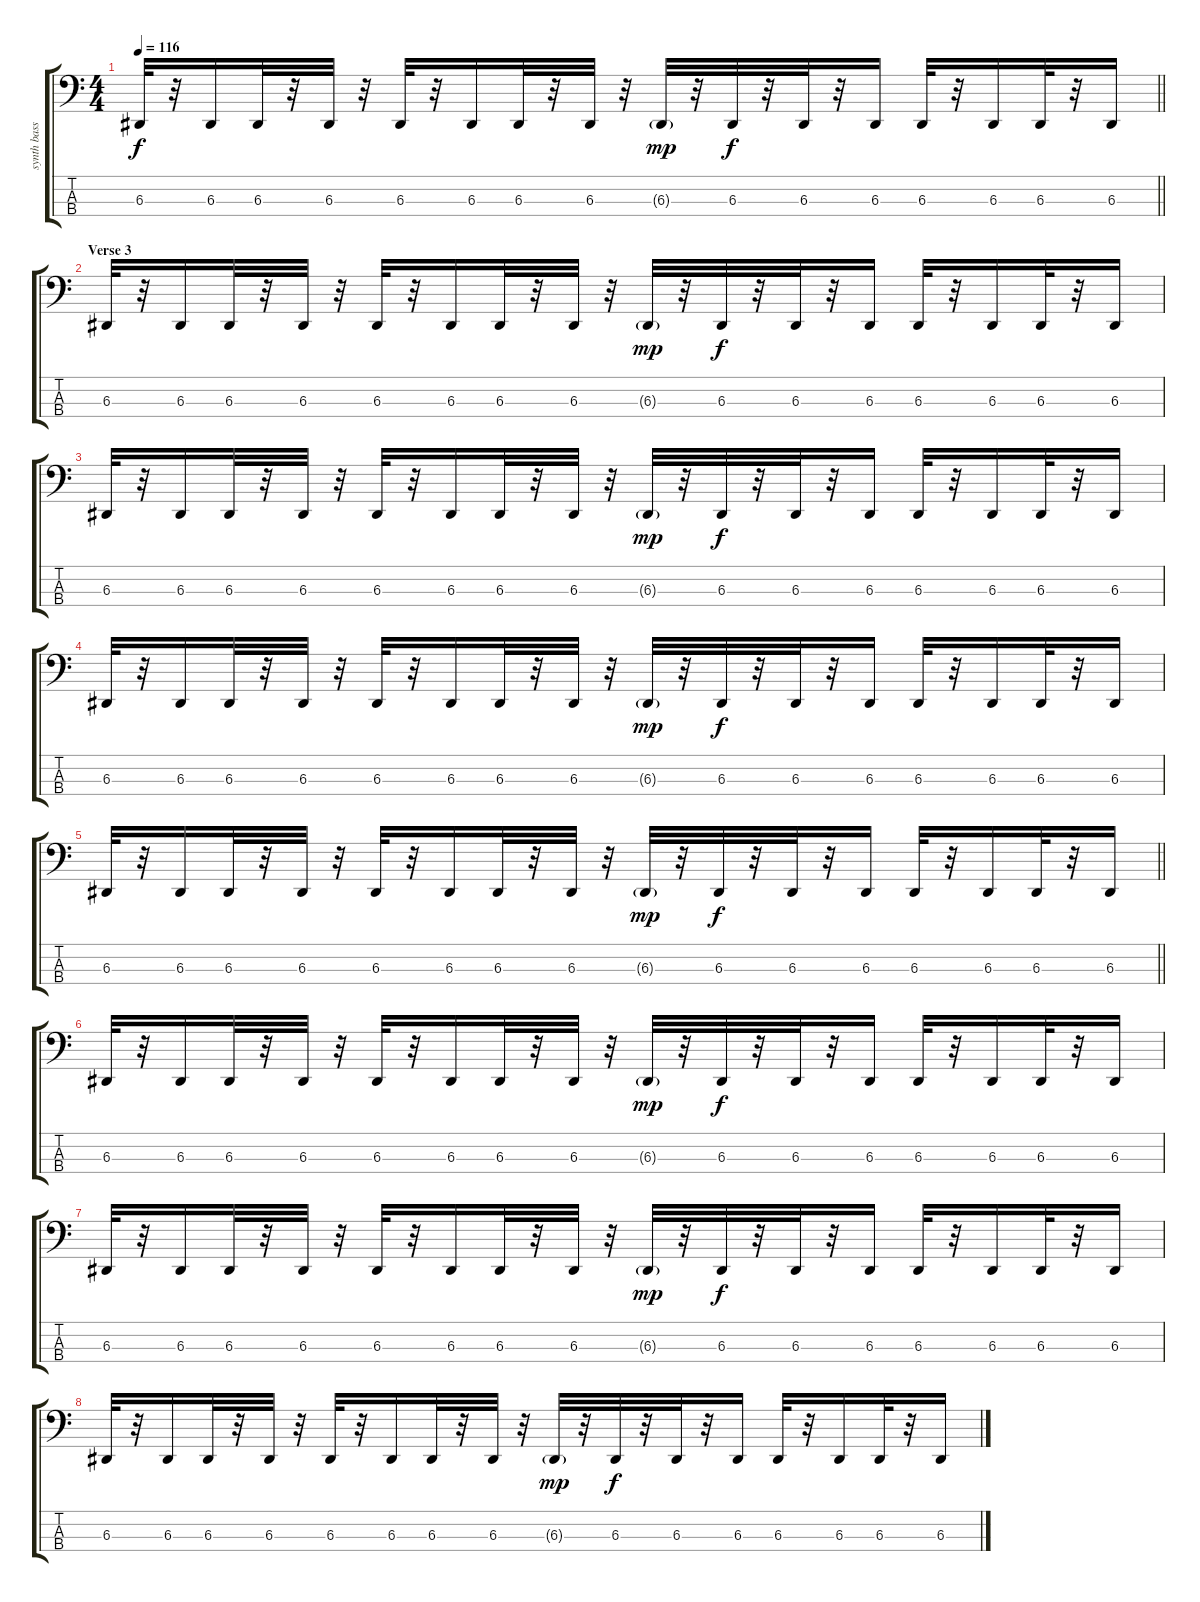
\track ("synth bass" "synth bass") {instrument lead8bassandlead}
\staff {score tabs}
\tuning (G2 D2 A1 E1) {hide}
\ts (4 4)
\tempo 116
\clef f4
\barLineRight lightlight
\ks c
6.3.32{dy f} r.32 6.3.16 6.3.32 r.32 6.3.32 r.32 6.3.32 r.32 6.3.16 6.3.32 r.32 6.3.32 r.32 6.3{g}.32{dy mp} r.32 6.3.32{dy f} r.32 6.3.32 r.32 6.3.16 6.3.32 r.32 6.3.16 6.3.32 r.32 6.3.16 |
\section ("" "Verse 3")
6.3.32 r.32 6.3.16 6.3.32 r.32 6.3.32 r.32 6.3.32 r.32 6.3.16 6.3.32 r.32 6.3.32 r.32 6.3{g}.32{dy mp} r.32 6.3.32{dy f} r.32 6.3.32 r.32 6.3.16 6.3.32 r.32 6.3.16 6.3.32 r.32 6.3.16 |
6.3.32 r.32 6.3.16 6.3.32 r.32 6.3.32 r.32 6.3.32 r.32 6.3.16 6.3.32 r.32 6.3.32 r.32 6.3{g}.32{dy mp} r.32 6.3.32{dy f} r.32 6.3.32 r.32 6.3.16 6.3.32 r.32 6.3.16 6.3.32 r.32 6.3.16 |
6.3.32 r.32 6.3.16 6.3.32 r.32 6.3.32 r.32 6.3.32 r.32 6.3.16 6.3.32 r.32 6.3.32 r.32 6.3{g}.32{dy mp} r.32 6.3.32{dy f} r.32 6.3.32 r.32 6.3.16 6.3.32 r.32 6.3.16 6.3.32 r.32 6.3.16 |
\barLineRight lightlight
6.3.32 r.32 6.3.16 6.3.32 r.32 6.3.32 r.32 6.3.32 r.32 6.3.16 6.3.32 r.32 6.3.32 r.32 6.3{g}.32{dy mp} r.32 6.3.32{dy f} r.32 6.3.32 r.32 6.3.16 6.3.32 r.32 6.3.16 6.3.32 r.32 6.3.16 |
6.3.32 r.32 6.3.16 6.3.32 r.32 6.3.32 r.32 6.3.32 r.32 6.3.16 6.3.32 r.32 6.3.32 r.32 6.3{g}.32{dy mp} r.32 6.3.32{dy f} r.32 6.3.32 r.32 6.3.16 6.3.32 r.32 6.3.16 6.3.32 r.32 6.3.16 |
6.3.32 r.32 6.3.16 6.3.32 r.32 6.3.32 r.32 6.3.32 r.32 6.3.16 6.3.32 r.32 6.3.32 r.32 6.3{g}.32{dy mp} r.32 6.3.32{dy f} r.32 6.3.32 r.32 6.3.16 6.3.32 r.32 6.3.16 6.3.32 r.32 6.3.16 |
6.3.32 r.32 6.3.16 6.3.32 r.32 6.3.32 r.32 6.3.32 r.32 6.3.16 6.3.32 r.32 6.3.32 r.32 6.3{g}.32{dy mp} r.32 6.3.32{dy f} r.32 6.3.32 r.32 6.3.16 6.3.32 r.32 6.3.16 6.3.32 r.32 6.3.16
